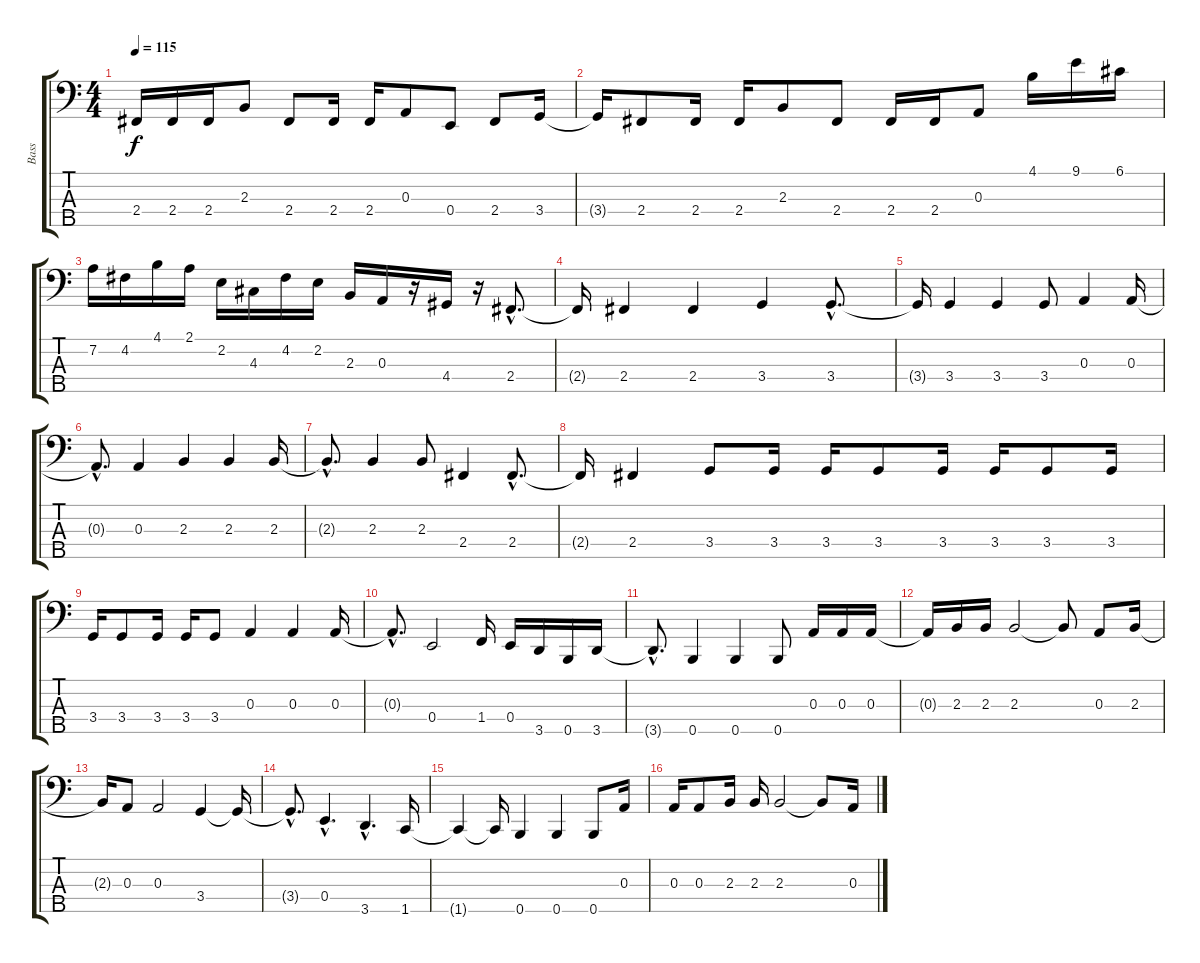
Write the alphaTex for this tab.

\track ("Bass" "Bass") {instrument electricbassfinger}
\staff {score tabs}
\tuning (G2 D2 A1 E1 B0) {hide}
\ts (4 4)
\tempo 115
\clef f4
\ks c
2.4{t}.16{dy f} 2.4.16 2.4.16 2.3.8 2.4.8 2.4.16 2.4.16 0.3.8 0.4.8 2.4.8 3.4.16 |
3.4{t}.16 2.4.8 2.4.16 2.4.16 2.3.8 2.4.8 2.4.16 2.4.16 0.3.8 4.1.16 9.1.16 6.1.16 |
7.2.16 4.2.16 4.1.16 2.1.16 2.2.16 4.3.16 4.2.16 2.2.16 2.3.16 0.3.16 r.16 4.4.16 r.16 2.4{hac}.8{d} |
2.4{t}.16 2.4.4 2.4.4 3.4.4 3.4{hac}.8{d} |
3.4{t}.16 3.4.4 3.4.4 3.4.8 0.3.4 0.3.16 |
0.3{hac t}.8{d} 0.3.4 2.3.4 2.3.4 2.3.16 |
2.3{hac t}.8{d} 2.3.4 2.3.8 2.4.4 2.4{hac}.8{d} |
2.4{t}.16 2.4.4 3.4.8 3.4.16 3.4.16 3.4.8 3.4.16 3.4.16 3.4.8 3.4.16 |
3.4.16 3.4.8 3.4.16 3.4.16 3.4.8 0.3.4 0.3.4 0.3.16 |
0.3{hac t}.8{d} 0.4.2 1.4.16 0.4.16 3.5.16 0.5.16 3.5.16 |
3.5{hac t}.8{d} 0.5.4 0.5.4 0.5.8 0.3.16 0.3.16 0.3.16 |
0.3{t}.16 2.3.16 2.3.16 2.3.2 2.3{t}.8 0.3.8 2.3.16 |
2.3{t}.16 0.3.8 0.3.2 3.4.4 3.4{t}.16 |
3.4{hac t}.8{d} 0.4{hac}.4{d} 3.5{hac}.4{d} 1.5.16 |
1.5{t}.4 1.5{t}.16 0.5.4 0.5.4 0.5.8 0.3.16 |
0.3.16 0.3.8 2.3.16 2.3.16 2.3.2 2.3{t}.8 0.3.16
